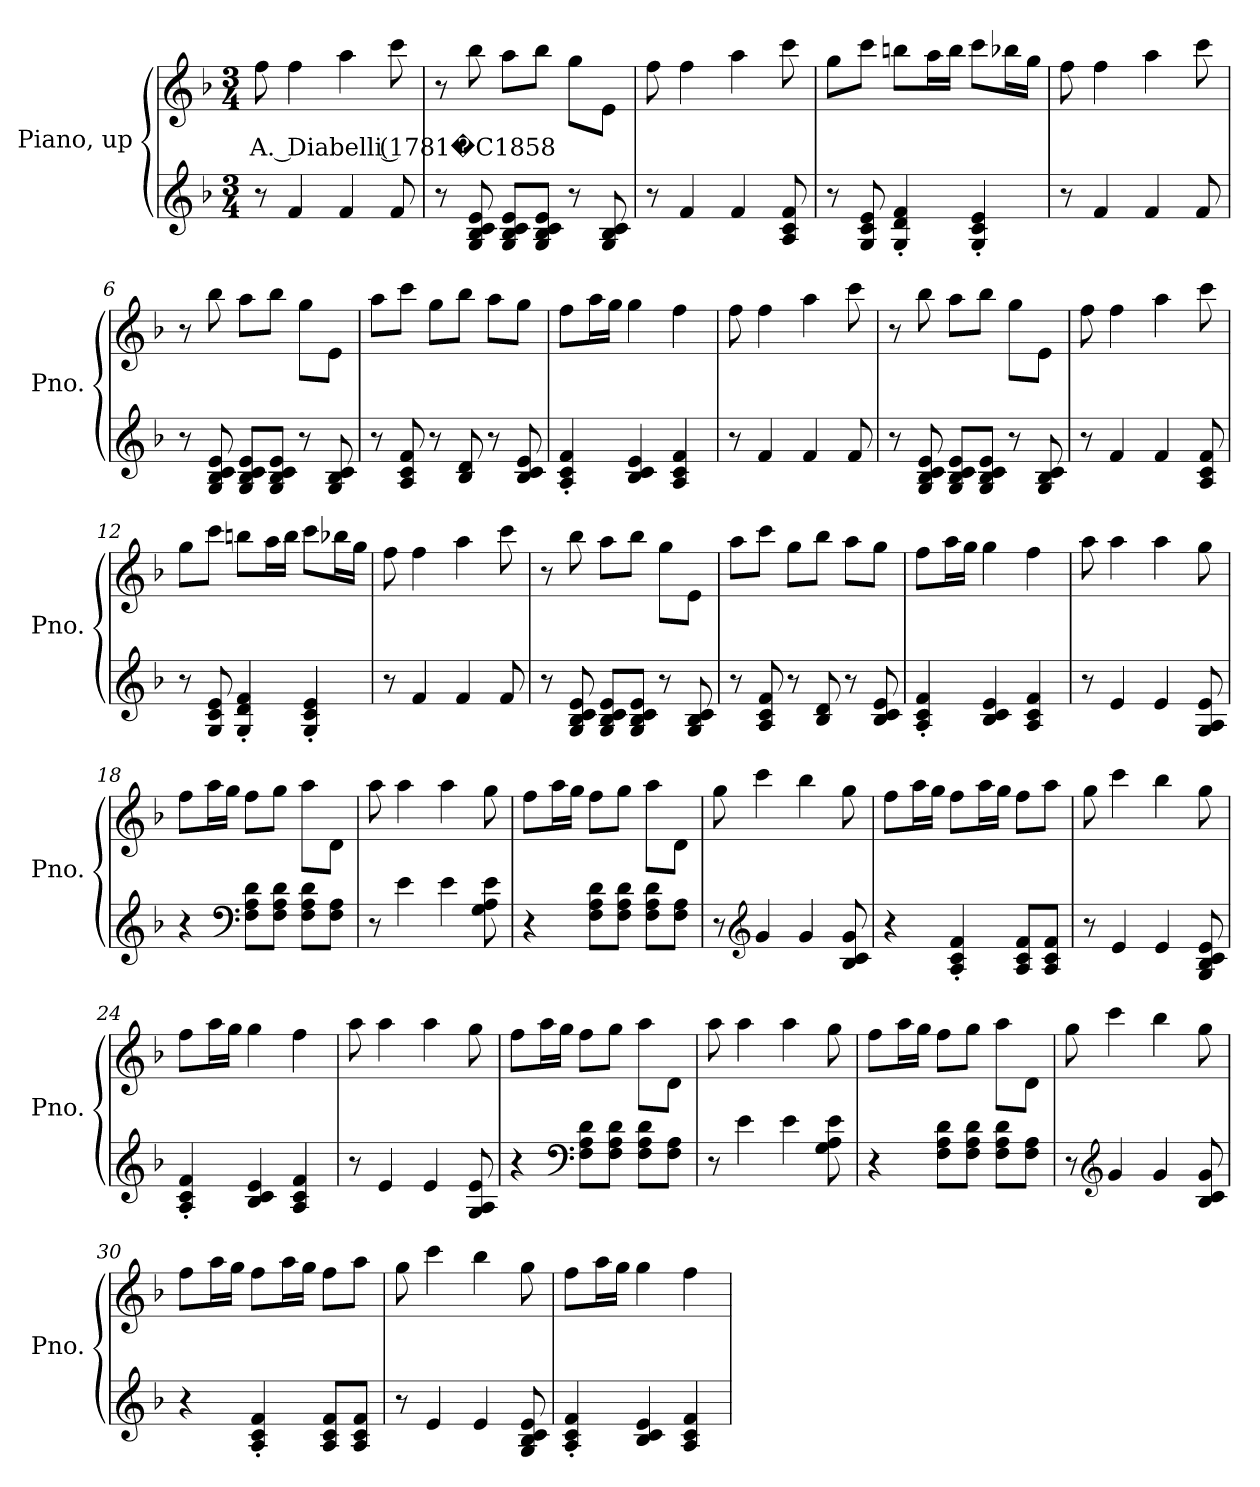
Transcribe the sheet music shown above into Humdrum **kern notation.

**kern	**kern	**text
*part1	*part1	*part1
*staff2	*staff1	*staff1
*I"Piano, up	*	*
*I'Pno.	*	*
*clefG2	*clefG2	*
*k[b-]	*k[b-]	*
*M3/4	*M3/4	*
*MM120	*MM120	*
=1	=1	=1
!	!	!LO:LY:b
8r	8ff\	A. Diabelli (1781�C1858
4f/	4ff\	.
4f/	4aa\	.
8f/	8ccc\	.
=2	=2	=2
8r	8r	.
8G/ 8B-/ 8c/ 8e/	8bb-\	.
8G/ 8B-/ 8c/ 8e/L	8aa\L	.
8G/ 8B-/ 8c/ 8e/J	8bb-\J	.
8r	8gg\L	.
8G/ 8B-/ 8c/	8e\J	.
=3	=3	=3
8r	8ff\	.
4f/	4ff\	.
4f/	4aa\	.
8A/ 8c/ 8f/	8ccc\	.
!!LO:LB:g=z
=4	=4	=4
8r	8gg\L	.
8G/ 8c/ 8e/	8ccc\J	.
4G/' 4d/' 4f/'	8bbn\L	.
.	16aa\L	.
.	16bb\JJ	.
4G/' 4c/' 4e/'	8ccc\L	.
.	16bb-X\L	.
.	16gg\JJ	.
=5	=5	=5
8r	8ff\	.
4f/	4ff\	.
4f/	4aa\	.
8f/	8ccc\	.
=6	=6	=6
8r	8r	.
8G/ 8B-/ 8c/ 8e/	8bb-\	.
8G/ 8B-/ 8c/ 8e/L	8aa\L	.
8G/ 8B-/ 8c/ 8e/J	8bb-\J	.
8r	8gg\L	.
8G/ 8B-/ 8c/	8e\J	.
=7	=7	=7
8r	8aa\L	.
8A/ 8c/ 8f/	8ccc\J	.
8r	8gg\L	.
8B-/ 8d/	8bb-\J	.
8r	8aa\L	.
8B-/ 8c/ 8e/	8gg\J	.
=8	=8	=8
4A/' 4c/' 4f/'	8ff\L	.
.	16aa\L	.
.	16gg\JJ	.
4B-/ 4c/ 4e/	4gg\	.
4A/ 4c/ 4f/	4ff\	.
!!LO:LB:g=z
=9	=9	=9
8r	8ff\	.
4f/	4ff\	.
4f/	4aa\	.
8f/	8ccc\	.
=10	=10	=10
8r	8r	.
8G/ 8B-/ 8c/ 8e/	8bb-\	.
8G/ 8B-/ 8c/ 8e/L	8aa\L	.
8G/ 8B-/ 8c/ 8e/J	8bb-\J	.
8r	8gg\L	.
8G/ 8B-/ 8c/	8e\J	.
=11	=11	=11
8r	8ff\	.
4f/	4ff\	.
4f/	4aa\	.
8A/ 8c/ 8f/	8ccc\	.
=12	=12	=12
8r	8gg\L	.
8G/ 8c/ 8e/	8ccc\J	.
4G/' 4d/' 4f/'	8bbn\L	.
.	16aa\L	.
.	16bb\JJ	.
4G/' 4c/' 4e/'	8ccc\L	.
.	16bb-X\L	.
.	16gg\JJ	.
=13	=13	=13
8r	8ff\	.
4f/	4ff\	.
4f/	4aa\	.
8f/	8ccc\	.
!!LO:LB:g=z
=14	=14	=14
8r	8r	.
8G/ 8B-/ 8c/ 8e/	8bb-\	.
8G/ 8B-/ 8c/ 8e/L	8aa\L	.
8G/ 8B-/ 8c/ 8e/J	8bb-\J	.
8r	8gg\L	.
8G/ 8B-/ 8c/	8e\J	.
=15	=15	=15
8r	8aa\L	.
8A/ 8c/ 8f/	8ccc\J	.
8r	8gg\L	.
8B-/ 8d/	8bb-\J	.
8r	8aa\L	.
8B-/ 8c/ 8e/	8gg\J	.
=16	=16	=16
4A/' 4c/' 4f/'	8ff\L	.
.	16aa\L	.
.	16gg\JJ	.
4B-/ 4c/ 4e/	4gg\	.
4A/ 4c/ 4f/	4ff\	.
=17	=17	=17
8r	8aa\	.
4e/	4aa\	.
4e/	4aa\	.
8G/ 8A/ 8e/	8gg\	.
=18	=18	=18
4r	8ff\L	.
.	16aa\L	.
.	16gg\JJ	.
*clefF4	*	*
8F\ 8A\ 8d\L	8ff\L	.
8F\ 8A\ 8d\J	8gg\J	.
8F\ 8A\ 8d\L	8aa\L	.
8F\ 8A\J	8d\J	.
!!LO:LB:g=z
=19	=19	=19
8r	8aa\	.
4e\	4aa\	.
4e\	4aa\	.
8G\ 8A\ 8e\	8gg\	.
=20	=20	=20
4r	8ff\L	.
.	16aa\L	.
.	16gg\JJ	.
8F\ 8A\ 8d\L	8ff\L	.
8F\ 8A\ 8d\J	8gg\J	.
8F\ 8A\ 8d\L	8aa\L	.
8F\ 8A\J	8d\J	.
=21	=21	=21
8r	8gg\	.
*clefG2	*	*
4g/	4ccc\	.
4g/	4bb-\	.
8B-/ 8c/ 8g/	8gg\	.
=22	=22	=22
4r	8ff\L	.
.	16aa\L	.
.	16gg\JJ	.
4A/' 4c/' 4f/'	8ff\L	.
.	16aa\L	.
.	16gg\JJ	.
8A/ 8c/ 8f/L	8ff\L	.
8A/ 8c/ 8f/J	8aa\J	.
=23	=23	=23
8r	8gg\	.
4e/	4ccc\	.
4e/	4bb-\	.
8G/ 8B-/ 8c/ 8e/	8gg\	.
=24	=24	=24
4A/' 4c/' 4f/'	8ff\L	.
.	16aa\L	.
.	16gg\JJ	.
4B-/ 4c/ 4e/	4gg\	.
4A/ 4c/ 4f/	4ff\	.
!!LO:LB:g=z
=25	=25	=25
8r	8aa\	.
4e/	4aa\	.
4e/	4aa\	.
8G/ 8A/ 8e/	8gg\	.
=26	=26	=26
4r	8ff\L	.
.	16aa\L	.
.	16gg\JJ	.
*clefF4	*	*
8F\ 8A\ 8d\L	8ff\L	.
8F\ 8A\ 8d\J	8gg\J	.
8F\ 8A\ 8d\L	8aa\L	.
8F\ 8A\J	8d\J	.
=27	=27	=27
8r	8aa\	.
4e\	4aa\	.
4e\	4aa\	.
8G\ 8A\ 8e\	8gg\	.
=28	=28	=28
4r	8ff\L	.
.	16aa\L	.
.	16gg\JJ	.
8F\ 8A\ 8d\L	8ff\L	.
8F\ 8A\ 8d\J	8gg\J	.
8F\ 8A\ 8d\L	8aa\L	.
8F\ 8A\J	8d\J	.
=29	=29	=29
8r	8gg\	.
*clefG2	*	*
4g/	4ccc\	.
4g/	4bb-\	.
8B-/ 8c/ 8g/	8gg\	.
!!LO:PB:g=z
=30	=30	=30
4r	8ff\L	.
.	16aa\L	.
.	16gg\JJ	.
4A/' 4c/' 4f/'	8ff\L	.
.	16aa\L	.
.	16gg\JJ	.
8A/ 8c/ 8f/L	8ff\L	.
8A/ 8c/ 8f/J	8aa\J	.
=31	=31	=31
8r	8gg\	.
4e/	4ccc\	.
4e/	4bb-\	.
8G/ 8B-/ 8c/ 8e/	8gg\	.
=32	=32	=32
4A/' 4c/' 4f/'	8ff\L	.
.	16aa\L	.
.	16gg\JJ	.
4B-/ 4c/ 4e/	4gg\	.
4A/ 4c/ 4f/	4ff\	.
=	=	=
*-	*-	*-
